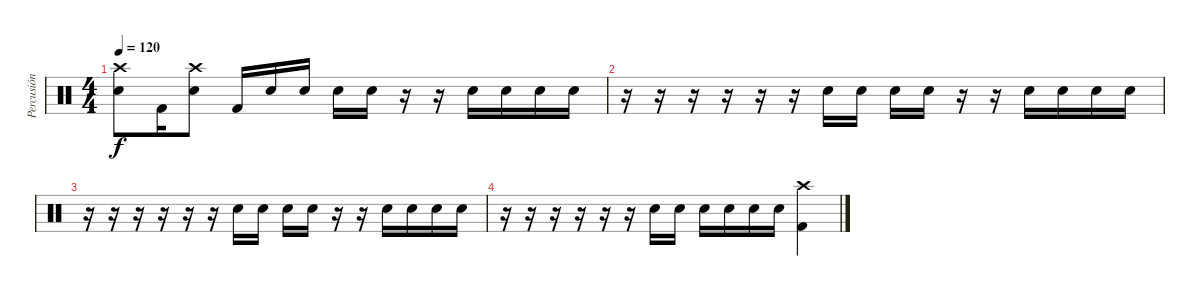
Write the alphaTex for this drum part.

\track ("Percusión" "Percusión") {instrument percussion}
\staff {score}
\articulation defaults
\ts (4 4)
\tempo 120
\clef neutral
\ks c
("Snare (hit) 2" "Crash high (hit)").8{dy f} "Kick (hit) 2".16 ("Snare (hit) 2" "Crash high (hit)").8 "Kick (hit) 2".16 "Snare (hit) 2".16 "Snare (hit) 2".16 "Snare (hit) 2".16 "Snare (hit) 2".16 r.16 r.16 "Snare (hit) 2".16 "Snare (hit) 2".16 "Snare (hit) 2".16 "Snare (hit) 2".16 |
r.16 r.16 r.16 r.16 r.16 r.16 "Snare (hit) 2".16 "Snare (hit) 2".16 "Snare (hit) 2".16 "Snare (hit) 2".16 r.16 r.16 "Snare (hit) 2".16 "Snare (hit) 2".16 "Snare (hit) 2".16 "Snare (hit) 2".16 |
r.16 r.16 r.16 r.16 r.16 r.16 "Snare (hit) 2".16 "Snare (hit) 2".16 "Snare (hit) 2".16 "Snare (hit) 2".16 r.16 r.16 "Snare (hit) 2".16 "Snare (hit) 2".16 "Snare (hit) 2".16 "Snare (hit) 2".16 |
r.16 r.16 r.16 r.16 r.16 r.16 "Snare (hit) 2".16 "Snare (hit) 2".16 "Snare (hit) 2".16 "Snare (hit) 2".16 "Snare (hit) 2".16 "Snare (hit) 2".16 ("Crash high (hit)" "Kick (hit) 2").4
